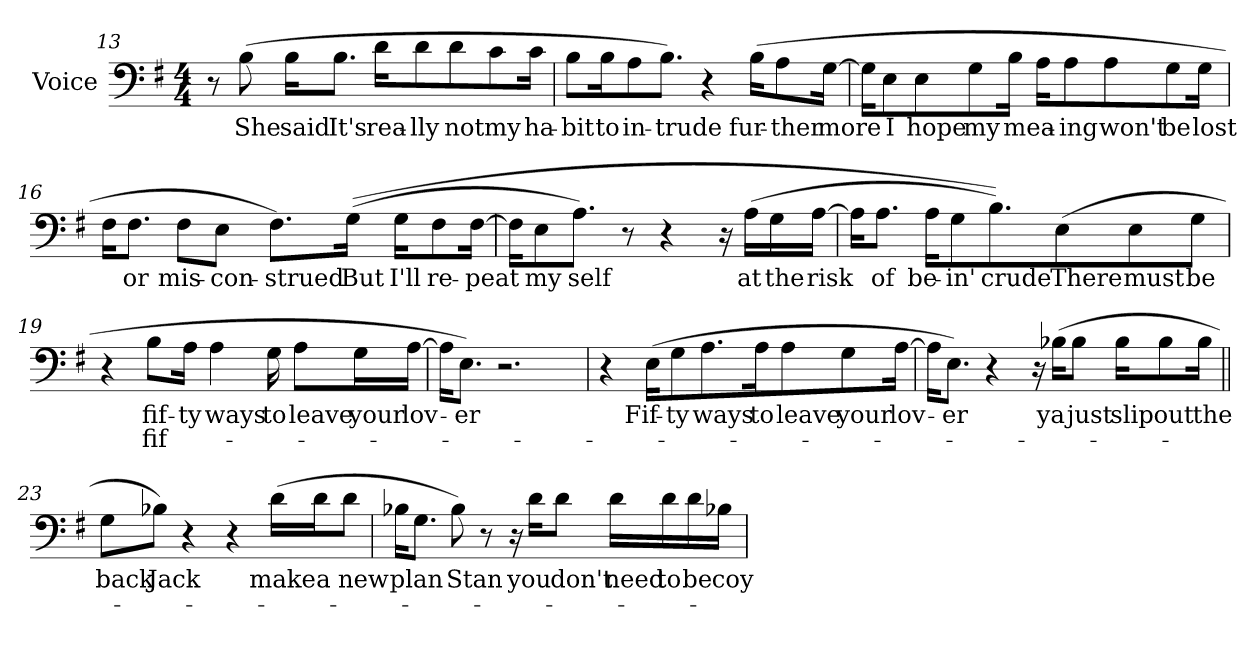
**kern	**text	**text
*part1	*part1	*part1
*staff1	*staff1	*staff1
*I"Voice	*	*
*I'Voice	*	*
*clefF4	*	*
*k[f#]	*	*
*e:	*	*
*M4/4	*	*
=13	=13	=13
8r	.	.
!	!LO:LY:b:color=#000000	!
(8Bi\	She	.
!	!LO:LY:b:color=#000000	!
16Bi\KL	said	.
!	!LO:LY:b:color=#000000	!
8.Bi\J	It's	.
!	!LO:LY:b:color=#000000	!
16di\KL	rea-	.
!	!LO:LY:b:color=#000000	!
8di\	-lly	.
!	!LO:LY:b:color=#000000	!
8di\	not	.
!	!LO:LY:b:color=#000000	!
8ci\	my	.
!	!LO:LY:b:color=#000000	!
16ci\Jk	ha-	.
!!LO:LB:g=z
=14	=14	=14
!	!LO:LY:b:color=#000000	!
8Bi\L	-bit	.
!	!LO:LY:b:color=#000000	!
16Bi\k	to	.
!	!LO:LY:b:color=#000000	!
8Ai\	in-	.
!	!LO:LY:b:color=#000000	!
8.Bi\J)	-trude	.
4r	.	.
!	!LO:LY:b:color=#000000	!
(16Bi\KL	fur-	.
!	!LO:LY:b:color=#000000	!
8Ai\	-ther	.
!	!LO:LY:b:color=#000000	!
[16Gi\Jk	more	.
=15	=15	=15
16Gi\KL]	.	.
!	!LO:LY:b:color=#000000	!
8Ei\	I	.
!	!LO:LY:b:color=#000000	!
8Ei\	hope	.
!	!LO:LY:b:color=#000000	!
8Gi\	my	.
!	!LO:LY:b:color=#000000	!
16Bi\Jk	mea-	.
16Ai\KL	.	.
!	!LO:LY:b:color=#000000	!
8Ai\	-ing	.
!	!LO:LY:b:color=#000000	!
8Ai\	won't	.
!	!LO:LY:b:color=#000000	!
8Gi\	be	.
!	!LO:LY:b:color=#000000	!
16Gi\Jk	lost	.
!!LO:LB:g=z
=16	=16	=16
16F#i\KL	.	.
!	!LO:LY:b:color=#000000	!
8.F#i\J	or	.
!	!LO:LY:b:color=#000000	!
8F#i\L	mis-	.
!	!LO:LY:b:color=#000000	!
8Ei\J	-con-	.
!	!LO:LY:b:color=#000000	!
8.F#i\L)	-strued	.
!	!LO:LY:b:color=#000000	!
((16Gi\Jk	But	.
!	!LO:LY:b:color=#000000	!
16Gi\KL	I'll	.
!	!LO:LY:b:color=#000000	!
8F#i\	re-	.
!	!LO:LY:b:color=#000000	!
[16F#i\Jk	-peat	.
=17	=17	=17
16F#i\KL]	.	.
!	!LO:LY:b:color=#000000	!
8Ei\	my	.
!	!LO:LY:b:color=#000000	!
8.Ai\J)	self	.
8r	.	.
4r	.	.
16r	.	.
!	!LO:LY:b:color=#000000	!
(16Ai\LL	at	.
!	!LO:LY:b:color=#000000	!
16Gi\	the	.
!	!LO:LY:b:color=#000000	!
[16Ai\JJ	risk	.
=18	=18	=18
16Ai\KL]	.	.
!	!LO:LY:b:color=#000000	!
8.Ai\J	of	.
!	!LO:LY:b:color=#000000	!
16Ai\KL	be-	.
!	!LO:LY:b:color=#000000	!
8Gi\	-in'	.
!	!LO:LY:b:color=#000000	!
8.Bi\))	crude	.
!	!LO:LY:b:color=#000000	!
(8Ei\	There	.
!	!LO:LY:b:color=#000000	!
8Ei\	must	.
!	!LO:LY:b:color=#000000	!
8Gi\J	be	.
!!LO:LB:g=z
=19	=19	=19
4r	.	.
!	!LO:LY:b:color=#000000	!LO:LY:b:color=#000000
8Bi\L	fif-	-fif-
!	!LO:LY:b:color=#000000	!
16Ai\Jk	-ty	.
!	!LO:LY:b:color=#000000	!
4Ai\	ways	.
!	!LO:LY:b:color=#000000	!
16Gi\	to	.
!	!LO:LY:b:color=#000000	!
8Ai\L	leave	.
!	!LO:LY:b:color=#000000	!
16Gi\L	your	.
!	!LO:LY:b:color=#000000	!
[16Ai\JJ	lov-	.
=20	=20	=20
16Ai\KL]	.	.
!	!LO:LY:b:color=#000000	!
8.Ei\J)	-er	.
2.r	.	.
=21	=21	=21
4r	.	.
!	!LO:LY:b:color=#000000	!
(16Ei\KL	Fif-	.
!	!LO:LY:b:color=#000000	!
8Gi\	-ty	.
!	!LO:LY:b:color=#000000	!
8.Ai\	ways	.
!	!LO:LY:b:color=#000000	!
16Ai\k	to	.
!	!LO:LY:b:color=#000000	!
8Ai\	leave	.
!	!LO:LY:b:color=#000000	!
8Gi\	your	.
!	!LO:LY:b:color=#000000	!
[16Ai\Jk	lov-	.
!!LO:LB:g=z
=22	=22	=22
16Ai\KL]	.	.
!	!LO:LY:b:color=#000000	!
8.Ei\J)	-er	.
4r	.	.
16r	.	.
!	!LO:LY:b:color=#000000	!
(16B-Xi\KL	ya	.
!	!LO:LY:b:color=#000000	!
8B-i\J	just	.
!	!LO:LY:b:color=#000000	!
16B-i\KL	slip	.
!	!LO:LY:b:color=#000000	!
8B-i\	out	.
!	!LO:LY:b:color=#000000	!
16B-i\Jk	the	.
=23||	=23||	=23||
!	!LO:LY:b:color=#000000	!
8Gi\L	back	.
!	!LO:LY:b:color=#000000	!
8B-Xi\J)	Jack	.
4r	.	.
4r	.	.
!	!LO:LY:b:color=#000000	!
(16di\LL	make	.
!	!LO:LY:b:color=#000000	!
16di\J	a	.
!	!LO:LY:b:color=#000000	!
8di\J	new	.
=24	=24	=24
!	!LO:LY:b:color=#000000	!
16B-Xi\KL	plan	.
8.Gi\J	.	.
!	!LO:LY:b:color=#000000	!
8B-i\)	Stan	.
8r	.	.
16r	.	.
!	!LO:LY:b:color=#000000	!
16di\KL	you	.
!	!LO:LY:b:color=#000000	!
8di\J	don't	.
!	!LO:LY:b:color=#000000	!
16di\LL	need	.
!	!LO:LY:b:color=#000000	!
16di\	to	.
!	!LO:LY:b:color=#000000	!
16di\	be	.
!	!LO:LY:b:color=#000000	!
16B-Xi\JJ	coy	.
=	=	=
*-	*-	*-
